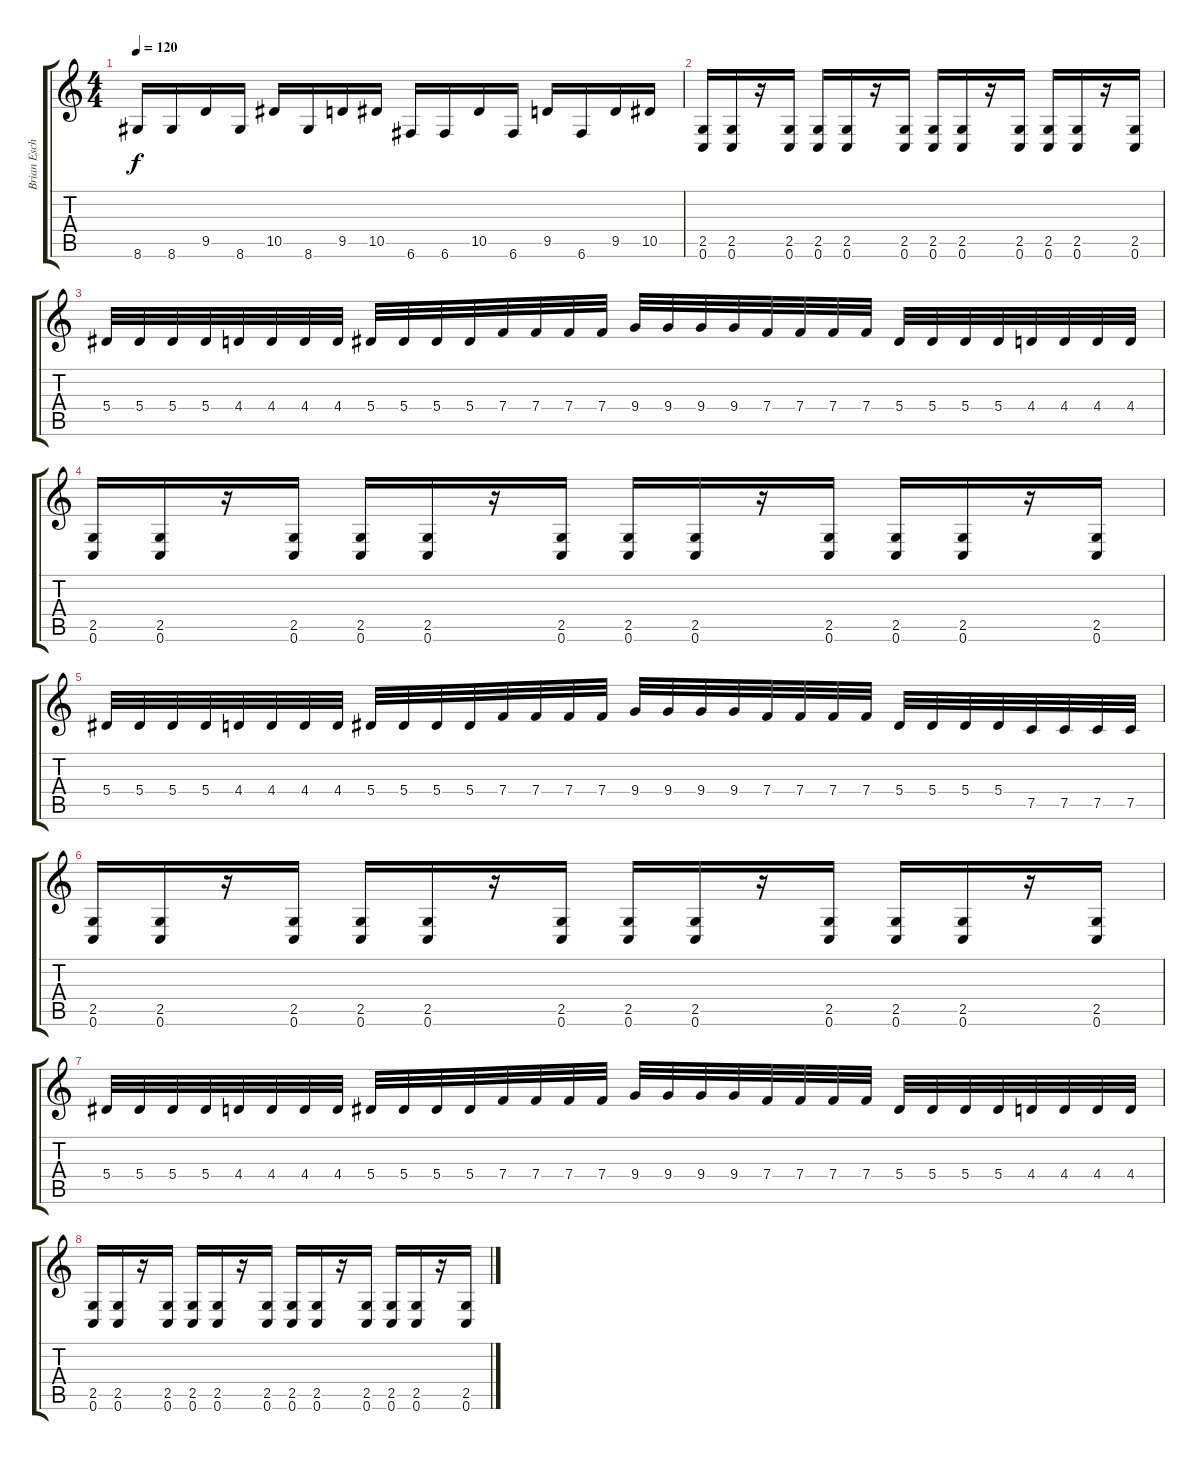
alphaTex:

\track ("Brian Eschbach rhythm" "Brian Esch") {instrument distortionguitar}
\staff {score tabs}
\tuning (C4 G3 Eb3 Bb2 F2 C2) {hide}
\ts (4 4)
\tempo 120
\clef g2
\ks c
8.6.16{dy f} 8.6.16 9.5.16 8.6.16 10.5.16 8.6.16 9.5.16 10.5.16 6.6.16 6.6.16 10.5.16 6.6.16 9.5.16 6.6.16 9.5.16 10.5.16 |
(2.5 0.6).16 (2.5 0.6).16 r.16 (2.5 0.6).16 (2.5 0.6).16 (2.5 0.6).16 r.16 (2.5 0.6).16 (2.5 0.6).16 (2.5 0.6).16 r.16 (2.5 0.6).16 (2.5 0.6).16 (2.5 0.6).16 r.16 (2.5 0.6).16 |
5.4.32 5.4.32 5.4.32 5.4.32 4.4.32 4.4.32 4.4.32 4.4.32 5.4.32 5.4.32 5.4.32 5.4.32 7.4.32 7.4.32 7.4.32 7.4.32 9.4.32 9.4.32 9.4.32 9.4.32 7.4.32 7.4.32 7.4.32 7.4.32 5.4.32 5.4.32 5.4.32 5.4.32 4.4.32 4.4.32 4.4.32 4.4.32 |
(2.5 0.6).16 (2.5 0.6).16 r.16 (2.5 0.6).16 (2.5 0.6).16 (2.5 0.6).16 r.16 (2.5 0.6).16 (2.5 0.6).16 (2.5 0.6).16 r.16 (2.5 0.6).16 (2.5 0.6).16 (2.5 0.6).16 r.16 (2.5 0.6).16 |
5.4.32 5.4.32 5.4.32 5.4.32 4.4.32 4.4.32 4.4.32 4.4.32 5.4.32 5.4.32 5.4.32 5.4.32 7.4.32 7.4.32 7.4.32 7.4.32 9.4.32 9.4.32 9.4.32 9.4.32 7.4.32 7.4.32 7.4.32 7.4.32 5.4.32 5.4.32 5.4.32 5.4.32 7.5.32 7.5.32 7.5.32 7.5.32 |
(2.5 0.6).16 (2.5 0.6).16 r.16 (2.5 0.6).16 (2.5 0.6).16 (2.5 0.6).16 r.16 (2.5 0.6).16 (2.5 0.6).16 (2.5 0.6).16 r.16 (2.5 0.6).16 (2.5 0.6).16 (2.5 0.6).16 r.16 (2.5 0.6).16 |
5.4.32 5.4.32 5.4.32 5.4.32 4.4.32 4.4.32 4.4.32 4.4.32 5.4.32 5.4.32 5.4.32 5.4.32 7.4.32 7.4.32 7.4.32 7.4.32 9.4.32 9.4.32 9.4.32 9.4.32 7.4.32 7.4.32 7.4.32 7.4.32 5.4.32 5.4.32 5.4.32 5.4.32 4.4.32 4.4.32 4.4.32 4.4.32 |
(2.5 0.6).16 (2.5 0.6).16 r.16 (2.5 0.6).16 (2.5 0.6).16 (2.5 0.6).16 r.16 (2.5 0.6).16 (2.5 0.6).16 (2.5 0.6).16 r.16 (2.5 0.6).16 (2.5 0.6).16 (2.5 0.6).16 r.16 (2.5 0.6).16
